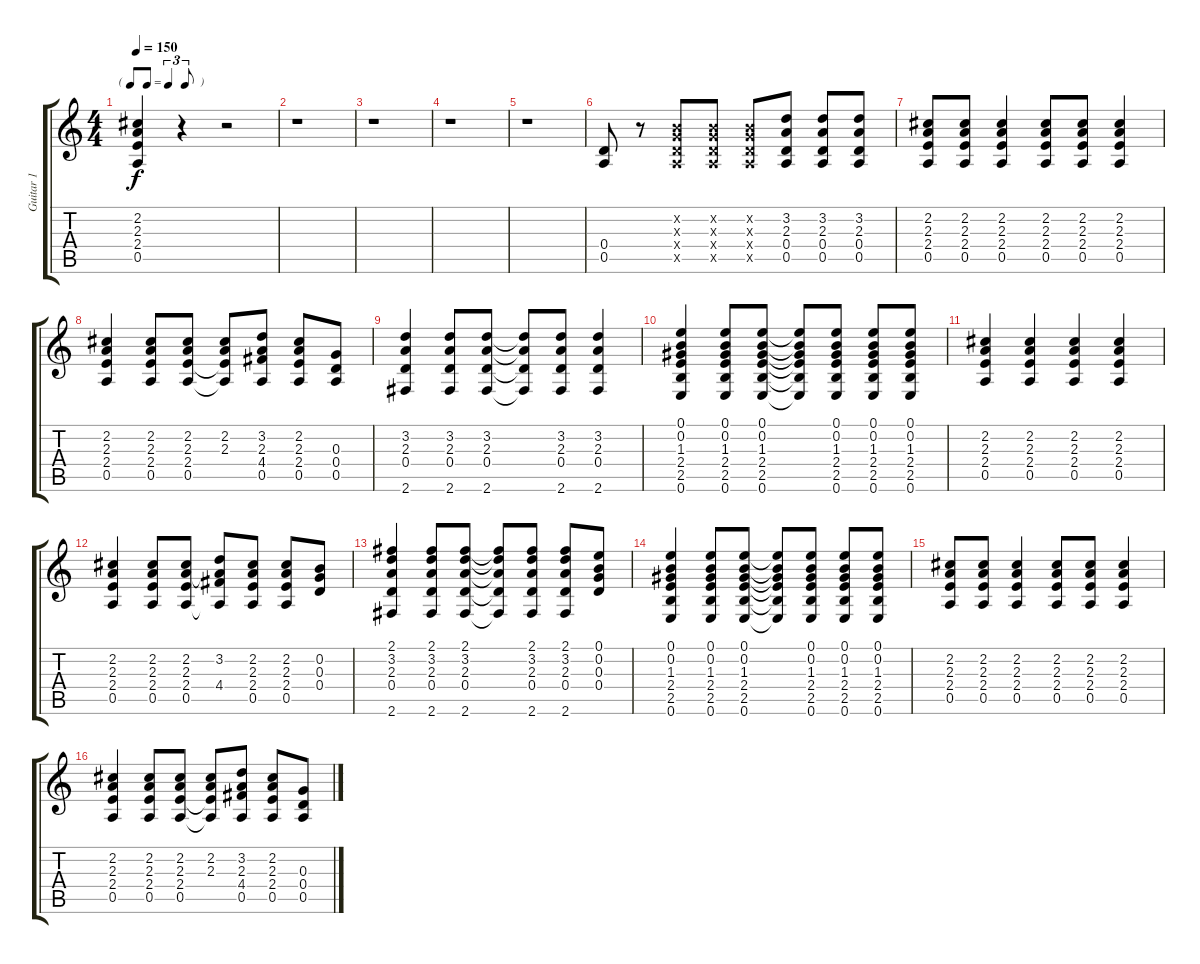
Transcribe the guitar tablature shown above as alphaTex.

\track ("Guitar 1" "Guitar 1") {instrument distortionguitar}
\staff {score tabs}
\tuning (E4 B3 G3 D3 A2 E2) {hide}
\ts (4 4)
\tf triplet8th
\tempo 150
\clef g2
\ks c
(2.2 2.3 2.4 0.5).4{dy f} r.4 r.2 |
r.1 |
r.1 |
r.1 |
r.1 |
(0.4 0.5).8 r.8 (0.2{x} 0.3{x} 0.4{x} 0.5{x}).8 (0.2{x} 0.3{x} 0.4{x} 0.5{x}).8 (0.2{x} 0.3{x} 0.4{x} 0.5{x}).8 (3.2 2.3 0.4 0.5).8 (3.2 2.3 0.4 0.5).8 (3.2 2.3 0.4 0.5).8 |
(2.2 2.3 2.4 0.5).8 (2.2 2.3 2.4 0.5).8 (2.2 2.3 2.4 0.5).4 (2.2 2.3 2.4 0.5).8 (2.2 2.3 2.4 0.5).8 (2.2 2.3 2.4 0.5).4 |
(2.2 2.3 2.4 0.5).4 (2.2 2.3 2.4 0.5).8 (2.2 2.3 2.4 0.5).8 (2.2 2.3 2.4{t} 0.5{t}).8 (3.2 2.3 4.4 0.5).8 (2.2 2.3 2.4 0.5).8 (0.3 0.4 0.5).8 |
(3.2 2.3 0.4 2.6).4 (3.2 2.3 0.4 2.6).8 (3.2 2.3 0.4 2.6).8 (3.2{t} 2.3{t} 0.4{t} 2.6{t}).8 (3.2 2.3 0.4 2.6).8 (3.2 2.3 0.4 2.6).4 |
(0.1 0.2 1.3 2.4 2.5 0.6).4 (0.1 0.2 1.3 2.4 2.5 0.6).8 (0.1 0.2 1.3 2.4 2.5 0.6).8 (0.1{t} 0.2{t} 1.3{t} 2.4{t} 2.5{t} 0.6{t}).8 (0.1 0.2 1.3 2.4 2.5 0.6).8 (0.1 0.2 1.3 2.4 2.5 0.6).8 (0.1 0.2 1.3 2.4 2.5 0.6).8 |
(2.2 2.3 2.4 0.5).4 (2.2 2.3 2.4 0.5).4 (2.2 2.3 2.4 0.5).4 (2.2 2.3 2.4 0.5).4 |
(2.2 2.3 2.4 0.5).4 (2.2 2.3 2.4 0.5).8 (2.2 2.3 2.4 0.5).8 (3.2 2.3{t} 4.4 0.5{t}).8 (2.2 2.3 2.4 0.5).8 (2.2 2.3 2.4 0.5).8 (0.2 0.3 0.4).8 |
(2.1 3.2 2.3 0.4 2.6).4 (2.1 3.2 2.3 0.4 2.6).8 (2.1 3.2 2.3 0.4 2.6).8 (2.1{t} 3.2{t} 2.3{t} 0.4{t} 2.6{t}).8 (2.1 3.2 2.3 0.4 2.6).8 (2.1 3.2 2.3 0.4 2.6).8 (0.1 0.2 0.3 0.4).8 |
(0.1 0.2 1.3 2.4 2.5 0.6).4 (0.1 0.2 1.3 2.4 2.5 0.6).8 (0.1 0.2 1.3 2.4 2.5 0.6).8 (0.1{t} 0.2{t} 1.3{t} 2.4{t} 2.5{t} 0.6{t}).8 (0.1 0.2 1.3 2.4 2.5 0.6).8 (0.1 0.2 1.3 2.4 2.5 0.6).8 (0.1 0.2 1.3 2.4 2.5 0.6).8 |
(2.2 2.3 2.4 0.5).8 (2.2 2.3 2.4 0.5).8 (2.2 2.3 2.4 0.5).4 (2.2 2.3 2.4 0.5).8 (2.2 2.3 2.4 0.5).8 (2.2 2.3 2.4 0.5).4 |
(2.2 2.3 2.4 0.5).4 (2.2 2.3 2.4 0.5).8 (2.2 2.3 2.4 0.5).8 (2.2 2.3 2.4{t} 0.5{t}).8 (3.2 2.3 4.4 0.5).8 (2.2 2.3 2.4 0.5).8 (0.3 0.4 0.5).8
